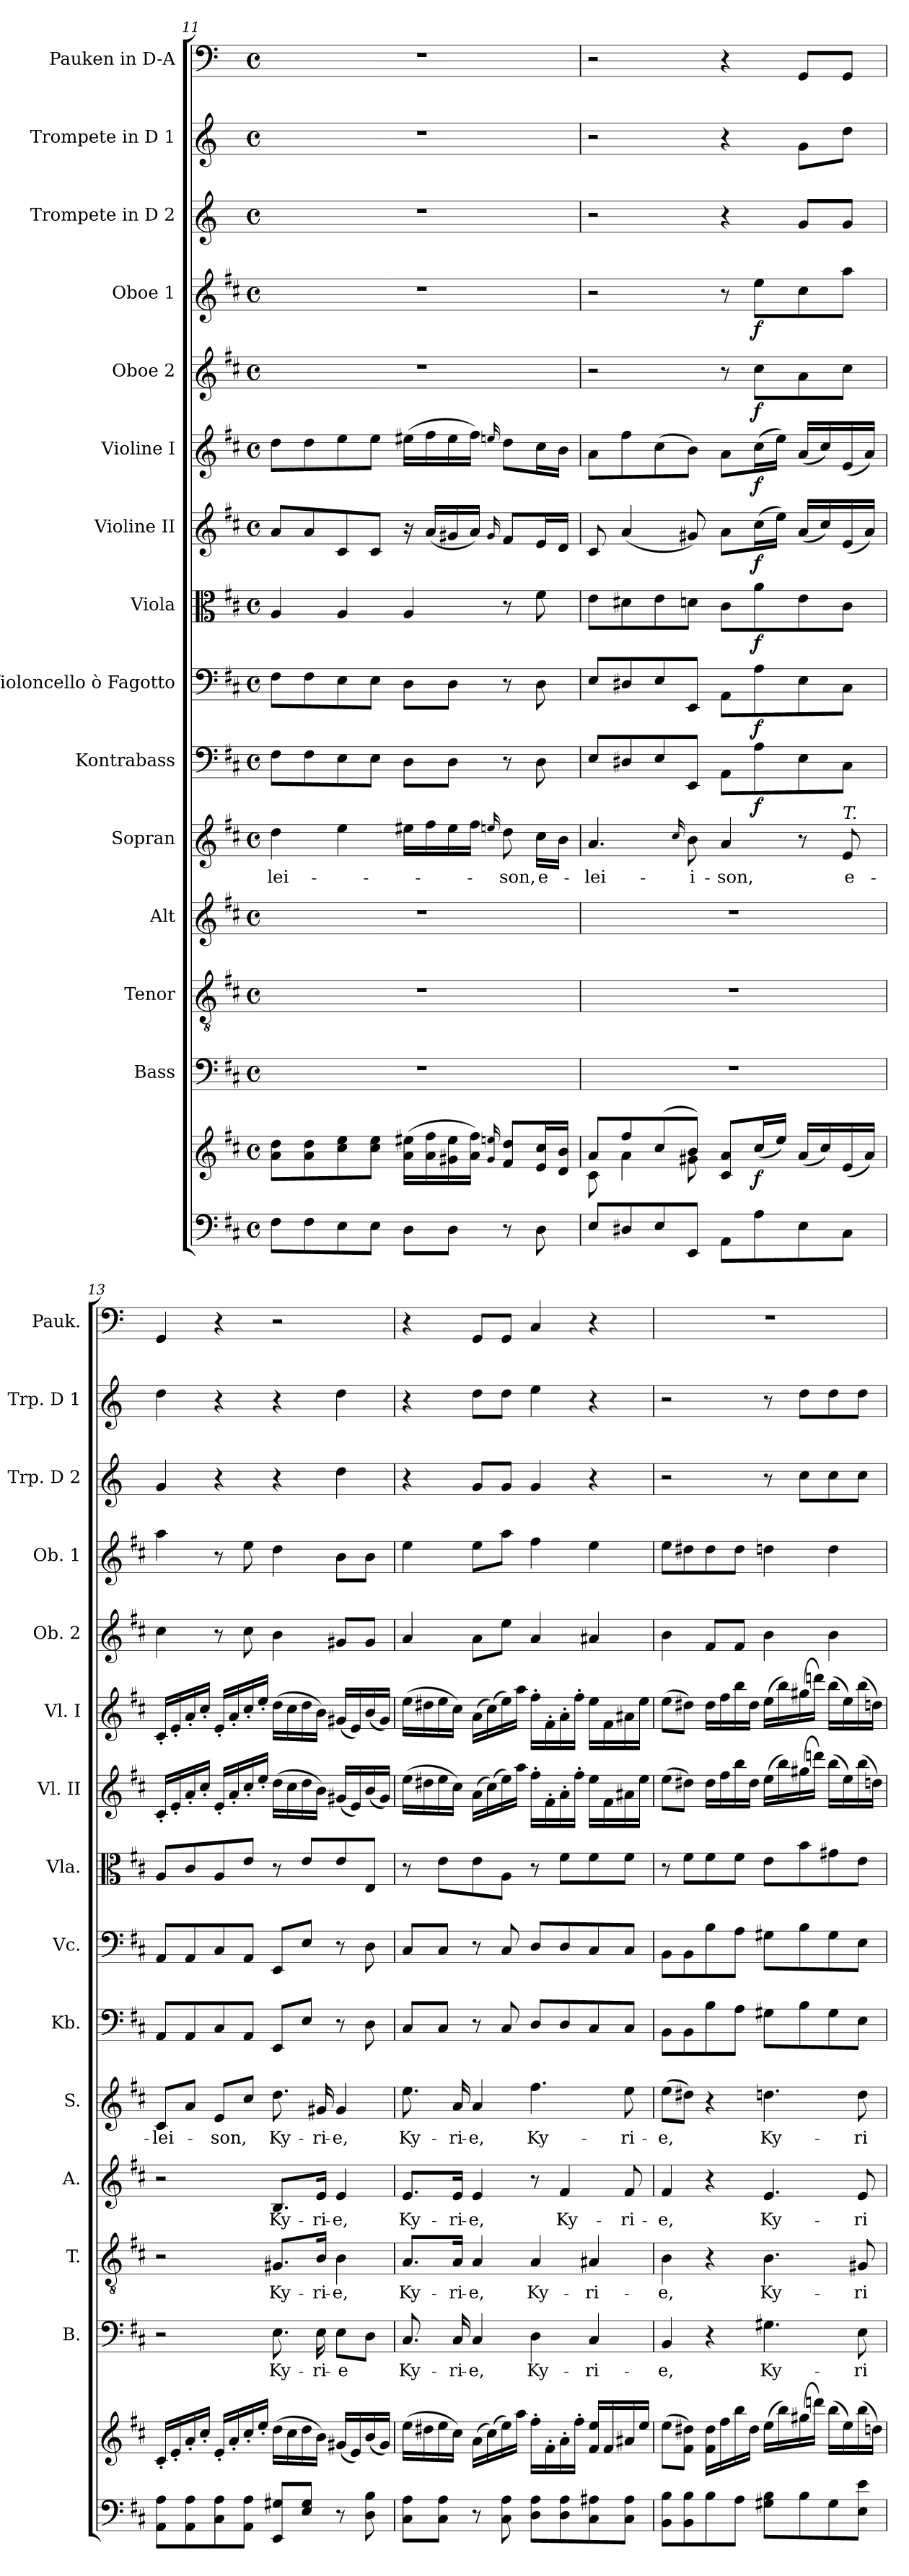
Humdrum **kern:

**kern	**kern	**dynam	**kern	**text	**kern	**text	**kern	**text	**kern	**text	**kern	**dynam	**kern	**dynam	**kern	**dynam	**kern	**dynam	**kern	**dynam	**kern	**dynam	**kern	**dynam	**kern	**kern	**kern
*part15	*part15	*part15	*part14	*part14	*part13	*part13	*part12	*part12	*part11	*part11	*part10	*part10	*part9	*part9	*part8	*part8	*part7	*part7	*part6	*part6	*part5	*part5	*part4	*part4	*part3	*part2	*part1
*staff16	*staff15	*staff15/16	*staff14	*staff14	*staff13	*staff13	*staff12	*staff12	*staff11	*staff11	*staff10	*staff10	*staff9	*staff9	*staff8	*staff8	*staff7	*staff7	*staff6	*staff6	*staff5	*staff5	*staff4	*staff4	*staff3	*staff2	*staff1
*	*	*	*I"Bass	*	*I"Tenor	*	*I"Alt	*	*I"Sopran	*	*I"Kontrabass	*	*I"Violoncello ò Fagotto	*	*I"Viola	*	*I"Violine II	*	*I"Violine I	*	*I"Oboe 2	*	*I"Oboe 1	*	*I"Trompete in D 2	*I"Trompete in D 1	*I"Pauken in D-A
*	*	*	*I'B.	*	*I'T.	*	*I'A.	*	*I'S.	*	*I'Kb.	*	*I'Vc.	*	*I'Vla.	*	*I'Vl. II	*	*I'Vl. I	*	*I'Ob. 2	*	*I'Ob. 1	*	*I'Trp. D 2	*I'Trp. D 1	*I'Pauk.
*clefF4	*clefG2	*	*clefF4	*	*clefGv2	*	*clefG2	*	*clefG2	*	*clefF4	*	*clefF4	*	*clefC3	*	*clefG2	*	*clefG2	*	*clefG2	*	*clefG2	*	*clefG2	*clefG2	*clefF4
*	*	*	*	*	*	*	*	*	*	*	*ITrd7c12	*	*	*	*	*	*	*	*	*	*	*	*	*	*ITrd-1c-2	*ITrd-1c-2	*ITrd-1c-2
*k[f#c#]	*k[f#c#]	*	*k[f#c#]	*	*k[f#c#]	*	*k[f#c#]	*	*k[f#c#]	*	*k[f#c#]	*	*k[f#c#]	*	*k[f#c#]	*	*k[f#c#]	*	*k[f#c#]	*	*k[f#c#]	*	*k[f#c#]	*	*k[f#c#]	*k[f#c#]	*k[f#c#]
*D:	*D:	*	*D:	*	*D:	*	*D:	*	*D:	*	*D:	*	*D:	*	*D:	*	*D:	*	*D:	*	*D:	*	*D:	*	*D:	*D:	*D:
*M4/4	*M4/4	*	*M4/4	*	*M4/4	*	*M4/4	*	*M4/4	*	*M4/4	*	*M4/4	*	*M4/4	*	*M4/4	*	*M4/4	*	*M4/4	*	*M4/4	*	*M4/4	*M4/4	*M4/4
*met(c)	*met(c)	*	*met(c)	*	*met(c)	*	*met(c)	*	*met(c)	*	*met(c)	*	*met(c)	*	*met(c)	*	*met(c)	*	*met(c)	*	*met(c)	*	*met(c)	*	*met(c)	*met(c)	*met(c)
=11	=11	=11	=11	=11	=11	=11	=11	=11	=11	=11	=11	=11	=11	=11	=11	=11	=11	=11	=11	=11	=11	=11	=11	=11	=11	=11	=11
!	!	!	!	!	!	!	!	!	!	!LO:LY:b	!	!	!	!	!	!	!	!	!	!	!	!	!	!	!	!	!
8F#\L	8a\ 8dd\L	.	1r	.	1r	.	1r	.	4dd\	-lei-	8FF#\L	.	8F#\L	.	4A/	.	8a/L	.	8dd\L	.	1r	.	1r	.	1r	1r	1r
8F#\	8a\ 8dd\	.	.	.	.	.	.	.	.	.	8FF#\	.	8F#\	.	.	.	8a/	.	8dd\	.	.	.	.	.	.	.	.
8E\	8cc#\ 8ee\	.	.	.	.	.	.	.	4ee\	.	8EE\	.	8E\	.	4A/	.	8c#/	.	8ee\	.	.	.	.	.	.	.	.
8E\J	8cc#\ 8ee\J	.	.	.	.	.	.	.	.	.	8EE\J	.	8E\J	.	.	.	8c#/J	.	8ee\J	.	.	.	.	.	.	.	.
8D\L	(>16a\ 16ee#X\LL	.	.	.	.	.	.	.	16ee#X\LL	.	8DD\L	.	8D\L	.	4A/	.	16r	.	(>16ee#X\LL	.	.	.	.	.	.	.	.
.	16a\ 16ff#\	.	.	.	.	.	.	.	16ff#\	.	.	.	.	.	.	.	(<16a/LL	.	16ff#\	.	.	.	.	.	.	.	.
8D\J	16g#X\ 16ee#\	.	.	.	.	.	.	.	16ee#\	.	8DD\J	.	8D\J	.	.	.	16g#X/	.	16ee#\	.	.	.	.	.	.	.	.
.	16a\ 16ff#\JJ)	.	.	.	.	.	.	.	16ff#\JJ	.	.	.	.	.	.	.	16a/JJ)	.	16ff#\JJ)	.	.	.	.	.	.	.	.
.	16qqg#/ 16qqeen/	.	.	.	.	.	.	.	16qqeen/	.	.	.	.	.	.	.	16qqg#/	.	16qqeen/	.	.	.	.	.	.	.	.
!	!	!	!	!	!	!	!	!	!	!LO:LY:b	!	!	!	!	!	!	!	!	!	!	!	!	!	!	!	!	!
8r	8f#/ 8dd/L	.	.	.	.	.	.	.	8dd\	-son,	8r	.	8r	.	8r	.	8f#/L	.	8dd\L	.	.	.	.	.	.	.	.
!	!	!	!	!	!	!	!	!	!	!LO:LY:b	!	!	!	!	!	!	!	!	!	!	!	!	!	!	!	!	!
8D\	16e/ 16cc#/L	.	.	.	.	.	.	.	16cc#\LL	e-	8DD\	.	8D\	.	8f#\	.	16e/L	.	16cc#\L	.	.	.	.	.	.	.	.
.	16d/ 16b/JJ	.	.	.	.	.	.	.	16b\JJ	.	.	.	.	.	.	.	16d/JJ	.	16b\JJ	.	.	.	.	.	.	.	.
=12	=12	=12	=12	=12	=12	=12	=12	=12	=12	=12	=12	=12	=12	=12	=12	=12	=12	=12	=12	=12	=12	=12	=12	=12	=12	=12	=12
*	*^	*	*	*	*	*	*	*	*	*	*	*	*	*	*	*	*	*	*	*	*	*	*	*	*	*	*
!	!	!	!	!	!	!	!	!	!	!	!LO:LY:b	!	!	!	!	!	!	!	!	!	!	!	!	!	!	!	!	!
8E/L	8a/L	8c#\	.	1r	.	1r	.	1r	.	4.a/	-lei-	8EE/L	.	8E/L	.	8e\L	.	8c#/	.	8a\L	.	2r	.	2r	.	2r	2r	2r
8D#X/	8ff#/	4a\	.	.	.	.	.	.	.	.	.	8DD#X/	.	8D#X/	.	8d#X\	.	(<4a/	.	8ff#\	.	.	.	.	.	.	.	.
8E/	(>8cc#/	.	.	.	.	.	.	.	.	.	.	8EE/	.	8E/	.	8e\	.	.	.	(>8cc#\	.	.	.	.	.	.	.	.
.	.	.	.	.	.	.	.	.	.	16qqcc#/	.	.	.	.	.	.	.	.	.	.	.	.	.	.	.	.	.	.
!	!	!	!	!	!	!	!	!	!	!	!LO:LY:b	!	!	!	!	!	!	!	!	!	!	!	!	!	!	!	!	!
8EE/J	8b/J)	8g#X\	.	.	.	.	.	.	.	8b\	-i-	8EEE/J	.	8EE/J	.	8dn\J	.	8g#X/)	.	8b\J)	.	.	.	.	.	.	.	.
!	!	!	!	!	!	!	!	!	!	!	!LO:LY:b	!	!	!	!	!	!	!	!	!	!	!	!	!	!	!	!	!
8AA\L	8c#/ 8a/L	2ryy	.	.	.	.	.	.	.	4a/	-son,	8AAA\L	.	8AA\L	.	8c#\L	.	8a\L	.	8a\L	.	8r	.	8r	.	4r	4r	4r
!	!	!	!LO:DY:b	!	!	!	!	!	!	!	!	!	!LO:DY:b	!	!LO:DY:b	!	!LO:DY:b	!	!LO:DY:b	!	!LO:DY:b	!	!LO:DY:b	!	!LO:DY:b	!	!	!
8A\	(<16cc#/L	.	f	.	.	.	.	.	.	.	.	8AA\	f	8A\	f	8a\	f	(>16cc#\L	f	(>16cc#\L	f	8cc#\L	f	8ee\L	f	.	.	.
.	16ee/JJ)	.	.	.	.	.	.	.	.	.	.	.	.	.	.	.	.	16ee\JJ)	.	16ee\JJ)	.	.	.	.	.	.	.	.
8E\	(<16a/LL	.	.	.	.	.	.	.	.	8r	.	8EE\	.	8E\	.	8e\	.	(<16a/LL	.	(<16a/LL	.	8a\	.	8cc#\	.	8a/L	8a\L	8AA/L
.	16cc#/)	.	.	.	.	.	.	.	.	.	.	.	.	.	.	.	.	16cc#/)	.	16cc#/)	.	.	.	.	.	.	.	.
!	!	!	!	!	!	!	!	!	!	!LO:TX:a:i:t=T.	!	!	!	!	!	!	!	!	!	!	!	!	!	!	!	!	!	!
!	!	!	!	!	!	!	!	!	!	!	!LO:LY:b	!	!	!	!	!	!	!	!	!	!	!	!	!	!	!	!	!
8C#\J	(<16e/	.	.	.	.	.	.	.	.	8e/	e-	8CC#\J	.	8C#\J	.	8c#\J	.	(<16e/	.	(<16e/	.	8cc#\J	.	8aa\J	.	8a/J	8ee\J	8AA/J
.	16a/JJ)	.	.	.	.	.	.	.	.	.	.	.	.	.	.	.	.	16a/JJ)	.	16a/JJ)	.	.	.	.	.	.	.	.
*	*v	*v	*	*	*	*	*	*	*	*	*	*	*	*	*	*	*	*	*	*	*	*	*	*	*	*	*	*
=13	=13	=13	=13	=13	=13	=13	=13	=13	=13	=13	=13	=13	=13	=13	=13	=13	=13	=13	=13	=13	=13	=13	=13	=13	=13	=13	=13
!	!	!	!	!	!	!	!	!	!	!LO:LY:b	!	!	!	!	!	!	!	!	!	!	!	!	!	!	!	!	!
8AA\ 8A\L	16c#'</LL	.	2r	.	2r	.	2r	.	8c#/L	-lei-	8AAA/L	.	8AA/L	.	8A/L	.	16c#'</LL	.	16c#'</LL	.	4cc#\	.	4aa\	.	4a/	4ee\	4AA/
.	16e'</	.	.	.	.	.	.	.	.	.	.	.	.	.	.	.	16e'</	.	16e'</	.	.	.	.	.	.	.	.
8AA\ 8A\	16a'</	.	.	.	.	.	.	.	8a/J	.	8AAA/	.	8AA/	.	8c#/	.	16a'</	.	16a'</	.	.	.	.	.	.	.	.
.	16cc#'</JJ	.	.	.	.	.	.	.	.	.	.	.	.	.	.	.	16cc#'</JJ	.	16cc#'</JJ	.	.	.	.	.	.	.	.
!	!	!	!	!	!	!	!	!	!	!LO:LY:b	!	!	!	!	!	!	!	!	!	!	!	!	!	!	!	!	!
8C#\ 8A\	16e'</LL	.	.	.	.	.	.	.	8e/L	-son,	8CC#/	.	8C#/	.	8A/	.	16e'</LL	.	16e'</LL	.	8r	.	8r	.	4r	4r	4r
.	16a'</	.	.	.	.	.	.	.	.	.	.	.	.	.	.	.	16a'</	.	16a'</	.	.	.	.	.	.	.	.
8AA\ 8A\J	16cc#'</	.	.	.	.	.	.	.	8cc#/J	.	8AAA/J	.	8AA/J	.	8e/J	.	16cc#'</	.	16cc#'</	.	8cc#\	.	8ee\	.	.	.	.
.	16ee'</JJ	.	.	.	.	.	.	.	.	.	.	.	.	.	.	.	16ee'</JJ	.	16ee'</JJ	.	.	.	.	.	.	.	.
!	!	!	!	!LO:LY:b	!	!LO:LY:b	!	!LO:LY:b	!	!LO:LY:b	!	!	!	!	!	!	!	!	!	!	!	!	!	!	!	!	!
8EE/ 8G#X/L	(>16dd\LL	.	8.E\	Ky-	8.G#X/L	Ky-	8.B/L	Ky-	8.dd\	Ky-	8EEE/L	.	8EE/L	.	8r	.	(>16dd\LL	.	(>16dd\LL	.	4b\	.	4dd\	.	4r	4r	2r
.	16cc#\	.	.	.	.	.	.	.	.	.	.	.	.	.	.	.	16cc#\	.	16cc#\	.	.	.	.	.	.	.	.
8E/ 8G#/J	16dd\	.	.	.	.	.	.	.	.	.	8EE/J	.	8E/J	.	8e/L	.	16dd\	.	16dd\	.	.	.	.	.	.	.	.
!	!	!	!	!LO:LY:b	!	!LO:LY:b	!	!LO:LY:b	!	!LO:LY:b	!	!	!	!	!	!	!	!	!	!	!	!	!	!	!	!	!
.	16b\JJ)	.	16E\	-ri-	16B/Jk	-ri-	16e/Jk	-ri-	16g#X/	-ri-	.	.	.	.	.	.	16b\JJ)	.	16b\JJ)	.	.	.	.	.	.	.	.
!	!	!	!	!LO:LY:b	!	!LO:LY:b	!	!LO:LY:b	!	!LO:LY:b	!	!	!	!	!	!	!	!	!	!	!	!	!	!	!	!	!
8r	(<16g#X/LL	.	8E\L	-e	4B\	-e,	4e/	-e,	4g#/	-e,	8r	.	8r	.	8e/	.	(<16g#X/LL	.	(<16g#X/LL	.	8g#X/L	.	8b\L	.	4ee\	4ee\	.
.	16e/)	.	.	.	.	.	.	.	.	.	.	.	.	.	.	.	16e/)	.	16e/)	.	.	.	.	.	.	.	.
8D\ 8B\	(<16b/	.	8D\J	.	.	.	.	.	.	.	8DD\	.	8D\	.	8E/J	.	(<16b/	.	(<16b/	.	8g#/J	.	8b\J	.	.	.	.
.	16g#/JJ)	.	.	.	.	.	.	.	.	.	.	.	.	.	.	.	16g#/JJ)	.	16g#/JJ)	.	.	.	.	.	.	.	.
!!LO:PB:g=z
=14	=14	=14	=14	=14	=14	=14	=14	=14	=14	=14	=14	=14	=14	=14	=14	=14	=14	=14	=14	=14	=14	=14	=14	=14	=14	=14	=14
!	!	!	!	!LO:LY:b	!	!LO:LY:b	!	!LO:LY:b	!	!LO:LY:b	!	!	!	!	!	!	!	!	!	!	!	!	!	!	!	!	!
8C#\ 8A\L	(>16ee\LL	.	8.C#/	Ky-	8.A/L	Ky-	8.e/L	Ky-	8.ee\	Ky-	8CC#/L	.	8C#/L	.	8r	.	(>16ee\LL	.	(>16ee\LL	.	4a/	.	4ee\	.	4r	4r	4r
.	16dd#X\	.	.	.	.	.	.	.	.	.	.	.	.	.	.	.	16dd#X\	.	16dd#X\	.	.	.	.	.	.	.	.
8C#\ 8A\J	16ee\	.	.	.	.	.	.	.	.	.	8CC#/J	.	8C#/J	.	8e\L	.	16ee\	.	16ee\	.	.	.	.	.	.	.	.
!	!	!	!	!LO:LY:b	!	!LO:LY:b	!	!LO:LY:b	!	!LO:LY:b	!	!	!	!	!	!	!	!	!	!	!	!	!	!	!	!	!
.	16cc#\JJ)	.	16C#/	-ri-	16A/Jk	-ri-	16e/Jk	-ri-	16a/	-ri-	.	.	.	.	.	.	16cc#\JJ)	.	16cc#\JJ)	.	.	.	.	.	.	.	.
!	!	!	!	!LO:LY:b	!	!LO:LY:b	!	!LO:LY:b	!	!LO:LY:b	!	!	!	!	!	!	!	!	!	!	!	!	!	!	!	!	!
8r	(>16a\LL	.	4C#/	-e,	4A/	-e,	4e/	-e,	4a/	-e,	8r	.	8r	.	8e\	.	(>16a\LL	.	(>16a\LL	.	8a\L	.	8ee\L	.	8a/L	8ee\L	8AA/L
.	(>16cc#\)	.	.	.	.	.	.	.	.	.	.	.	.	.	.	.	(>16cc#\)	.	(>16cc#\)	.	.	.	.	.	.	.	.
8C#\ 8A\	16ee\)	.	.	.	.	.	.	.	.	.	8CC#/	.	8C#/	.	8A\J	.	16ee\)	.	16ee\)	.	8ee\J	.	8aa\J	.	8a/J	8ee\J	8AA/J
.	16aa\JJ	.	.	.	.	.	.	.	.	.	.	.	.	.	.	.	16aa\JJ	.	16aa\JJ	.	.	.	.	.	.	.	.
!	!	!	!	!LO:LY:b	!	!LO:LY:b	!	!	!	!LO:LY:b	!	!	!	!	!	!	!	!	!	!	!	!	!	!	!	!	!
8D\ 8A\L	16ff#'>\LL	.	4D\	Ky-	4A/	Ky-	8r	.	4.ff#\	Ky-	8DD/L	.	8D/L	.	8r	.	16ff#'>\LL	.	16ff#'>\LL	.	4a/	.	4ff#\	.	4a/	4ff#\	4D/
.	16f#'>\	.	.	.	.	.	.	.	.	.	.	.	.	.	.	.	16f#'>\	.	16f#'>\	.	.	.	.	.	.	.	.
!	!	!	!	!	!	!	!	!LO:LY:b	!	!	!	!	!	!	!	!	!	!	!	!	!	!	!	!	!	!	!
8D\ 8A\	16a'>\	.	.	.	.	.	4f#/	Ky-	.	.	8DD/	.	8D/	.	8f#\L	.	16a'>\	.	16a'>\	.	.	.	.	.	.	.	.
.	16ff#'>\JJ	.	.	.	.	.	.	.	.	.	.	.	.	.	.	.	16ff#'>\JJ	.	16ff#'>\JJ	.	.	.	.	.	.	.	.
!	!	!	!	!LO:LY:b	!	!LO:LY:b	!	!	!	!	!	!	!	!	!	!	!	!	!	!	!	!	!	!	!	!	!
8C#\ 8A#X\	16f#/ 16ee/LL	.	4C#/	-ri-	4A#X/	-ri-	.	.	.	.	8CC#/	.	8C#/	.	8f#\	.	16ee\LL	.	16ee\LL	.	4a#X/	.	4ee\	.	4r	4r	4r
.	16f#/	.	.	.	.	.	.	.	.	.	.	.	.	.	.	.	16f#\	.	16f#\	.	.	.	.	.	.	.	.
!	!	!	!	!	!	!	!	!LO:LY:b	!	!LO:LY:b	!	!	!	!	!	!	!	!	!	!	!	!	!	!	!	!	!
8C#\ 8A#\J	16a#X/	.	.	.	.	.	8f#/	-ri-	8ee\	-ri-	8CC#/J	.	8C#/J	.	8f#\J	.	16a#X\	.	16a#X\	.	.	.	.	.	.	.	.
.	16ee/JJ	.	.	.	.	.	.	.	.	.	.	.	.	.	.	.	16ee\JJ	.	16ee\JJ	.	.	.	.	.	.	.	.
=15	=15	=15	=15	=15	=15	=15	=15	=15	=15	=15	=15	=15	=15	=15	=15	=15	=15	=15	=15	=15	=15	=15	=15	=15	=15	=15	=15
!	!	!	!	!LO:LY:b	!	!LO:LY:b	!	!LO:LY:b	!	!LO:LY:b	!	!	!	!	!	!	!	!	!	!	!	!	!	!	!	!	!
8BB\ 8B\L	(>8ee\L	.	4BB/	-e,	4B\	-e,	4f#/	-e,	(>8ee\L	-e,	8BBB\L	.	8BB\L	.	8r	.	(>8ee\L	.	(>8ee\L	.	4b\	.	8ee\L	.	2r	2r	1r
8BB\ 8B\	8f#\ 8dd#X\J)	.	.	.	.	.	.	.	8dd#X\J)	.	8BBB\	.	8BB\	.	8f#\L	.	8dd#X\J)	.	8dd#X\J)	.	.	.	8dd#X\	.	.	.	.
8B\	16f#\ 16dd#\LL	.	4r	.	4r	.	4r	.	4r	.	8BB\	.	8B\	.	8f#\	.	16dd#\LL	.	16dd#\LL	.	8f#/L	.	8dd#\	.	.	.	.
.	16ff#\	.	.	.	.	.	.	.	.	.	.	.	.	.	.	.	16ff#\	.	16ff#\	.	.	.	.	.	.	.	.
8A\J	16bb\	.	.	.	.	.	.	.	.	.	8AA\J	.	8A\J	.	8f#\J	.	16bb\	.	16bb\	.	8f#/J	.	8dd#\J	.	.	.	.
.	16dd#\JJ	.	.	.	.	.	.	.	.	.	.	.	.	.	.	.	16dd#\JJ	.	16dd#\JJ	.	.	.	.	.	.	.	.
!	!	!	!	!LO:LY:b	!	!LO:LY:b	!	!LO:LY:b	!	!LO:LY:b	!	!	!	!	!	!	!	!	!	!	!	!	!	!	!	!	!
8G#X\ 8B\L	(>16ee\LL	.	4.G#X\	Ky-	4.B\	Ky-	4.e/	Ky-	4.ddn\	Ky-	8GG#X\L	.	8G#X\L	.	8e\L	.	(>16ee\LL	.	(>16ee\LL	.	4b\	.	4ddn\	.	8r	8r	.
.	16bb\)	.	.	.	.	.	.	.	.	.	.	.	.	.	.	.	16bb\)	.	16bb\)	.	.	.	.	.	.	.	.
8B\	(>16gg#X\	.	.	.	.	.	.	.	.	.	8BB\	.	8B\	.	8b\	.	(>16gg#X\	.	(>16gg#X\	.	.	.	.	.	8dd\L	8ee\L	.
.	16dddn\JJ)	.	.	.	.	.	.	.	.	.	.	.	.	.	.	.	16dddn\JJ)	.	16dddn\JJ)	.	.	.	.	.	.	.	.
8G#\	(>16bb\LL	.	.	.	.	.	.	.	.	.	8GG#\	.	8G#\	.	8g#X\	.	(>16bb\LL	.	(>16bb\LL	.	4b\	.	4dd\	.	8dd\	8ee\	.
.	16ee\)	.	.	.	.	.	.	.	.	.	.	.	.	.	.	.	16ee\)	.	16ee\)	.	.	.	.	.	.	.	.
!	!	!	!	!LO:LY:b	!	!LO:LY:b	!	!LO:LY:b	!	!LO:LY:b	!	!	!	!	!	!	!	!	!	!	!	!	!	!	!	!	!
8E\ 8e\J	(>16bb\	.	8E\	-ri-	8G#X/	-ri-	8e/	-ri-	8dd\	-ri-	8EE\J	.	8E\J	.	8e\J	.	(>16bb\	.	(>16bb\	.	.	.	.	.	8dd\J	8ee\J	.
.	16ddn\JJ)	.	.	.	.	.	.	.	.	.	.	.	.	.	.	.	16ddn\JJ)	.	16ddn\JJ)	.	.	.	.	.	.	.	.
=	=	=	=	=	=	=	=	=	=	=	=	=	=	=	=	=	=	=	=	=	=	=	=	=	=	=	=
*-	*-	*-	*-	*-	*-	*-	*-	*-	*-	*-	*-	*-	*-	*-	*-	*-	*-	*-	*-	*-	*-	*-	*-	*-	*-	*-	*-
